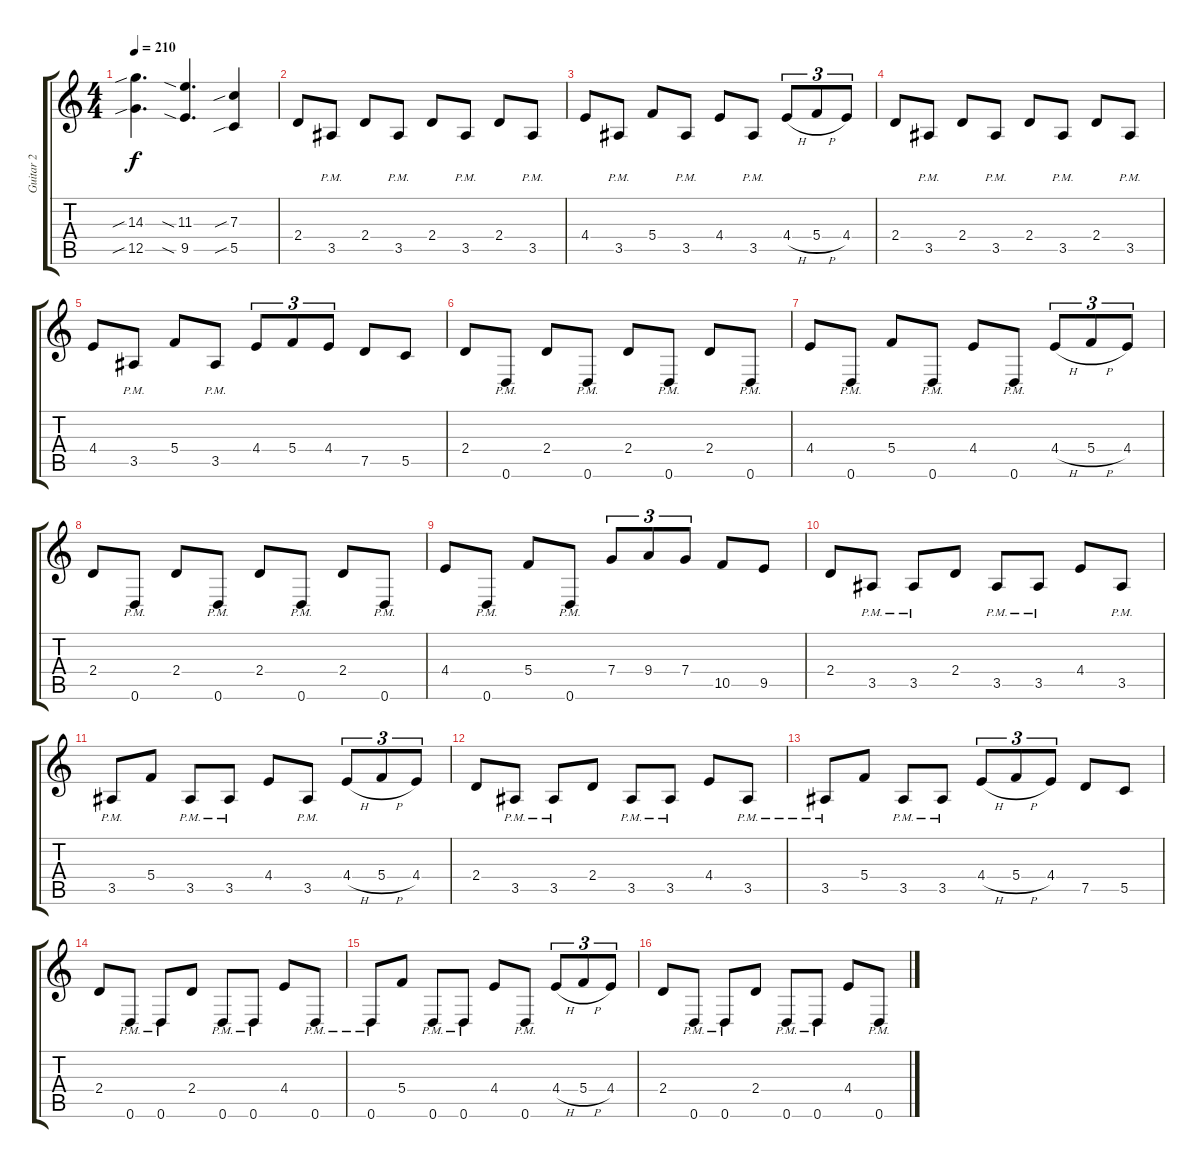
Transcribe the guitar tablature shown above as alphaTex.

\track ("Guitar 2" "Guitar 2") {instrument distortionguitar}
\staff {score tabs}
\tuning (D4 A3 F3 C3 G2 D2) {hide}
\ts (4 4)
\tempo 210
\clef g2
\ks c
(14.3{sib} 12.5{sib}).4{d dy f} (11.3{sia} 9.5{sia}).4{d} (7.3{sib} 5.5{sib}).4 |
2.4.8 3.5{pm}.8 2.4.8 3.5{pm}.8 2.4.8 3.5{pm}.8 2.4.8 3.5{pm}.8 |
4.4.8 3.5{pm}.8 5.4.8 3.5{pm}.8 4.4.8 3.5{pm}.8 4.4{h}.8{tu (3 2)} 5.4{h}.8{tu (3 2)} 4.4.8{tu (3 2)} |
2.4.8 3.5{pm}.8 2.4.8 3.5{pm}.8 2.4.8 3.5{pm}.8 2.4.8 3.5{pm}.8 |
4.4.8 3.5{pm}.8 5.4.8 3.5{pm}.8 4.4.8{tu (3 2)} 5.4.8{tu (3 2)} 4.4.8{tu (3 2)} 7.5.8 5.5.8 |
2.4.8 0.6{pm}.8 2.4.8 0.6{pm}.8 2.4.8 0.6{pm}.8 2.4.8 0.6{pm}.8 |
4.4.8 0.6{pm}.8 5.4.8 0.6{pm}.8 4.4.8 0.6{pm}.8 4.4{h}.8{tu (3 2)} 5.4{h}.8{tu (3 2)} 4.4.8{tu (3 2)} |
2.4.8 0.6{pm}.8 2.4.8 0.6{pm}.8 2.4.8 0.6{pm}.8 2.4.8 0.6{pm}.8 |
4.4.8 0.6{pm}.8 5.4.8 0.6{pm}.8 7.4.8{tu (3 2)} 9.4.8{tu (3 2)} 7.4.8{tu (3 2)} 10.5.8 9.5.8 |
2.4.8 3.5{pm}.8 3.5{pm}.8 2.4.8 3.5{pm}.8 3.5{pm}.8 4.4.8 3.5{pm}.8 |
3.5{pm}.8 5.4.8 3.5{pm}.8 3.5{pm}.8 4.4.8 3.5{pm}.8 4.4{h}.8{tu (3 2)} 5.4{h}.8{tu (3 2)} 4.4.8{tu (3 2)} |
2.4.8 3.5{pm}.8 3.5{pm}.8 2.4.8 3.5{pm}.8 3.5{pm}.8 4.4.8 3.5{pm}.8 |
3.5{pm}.8 5.4.8 3.5{pm}.8 3.5{pm}.8 4.4{h}.8{tu (3 2)} 5.4{h}.8{tu (3 2)} 4.4.8{tu (3 2)} 7.5.8 5.5.8 |
2.4.8 0.6{pm}.8 0.6{pm}.8 2.4.8 0.6{pm}.8 0.6{pm}.8 4.4.8 0.6{pm}.8 |
0.6{pm}.8 5.4.8 0.6{pm}.8 0.6{pm}.8 4.4.8 0.6{pm}.8 4.4{h}.8{tu (3 2)} 5.4{h}.8{tu (3 2)} 4.4.8{tu (3 2)} |
2.4.8 0.6{pm}.8 0.6{pm}.8 2.4.8 0.6{pm}.8 0.6{pm}.8 4.4.8 0.6{pm}.8
